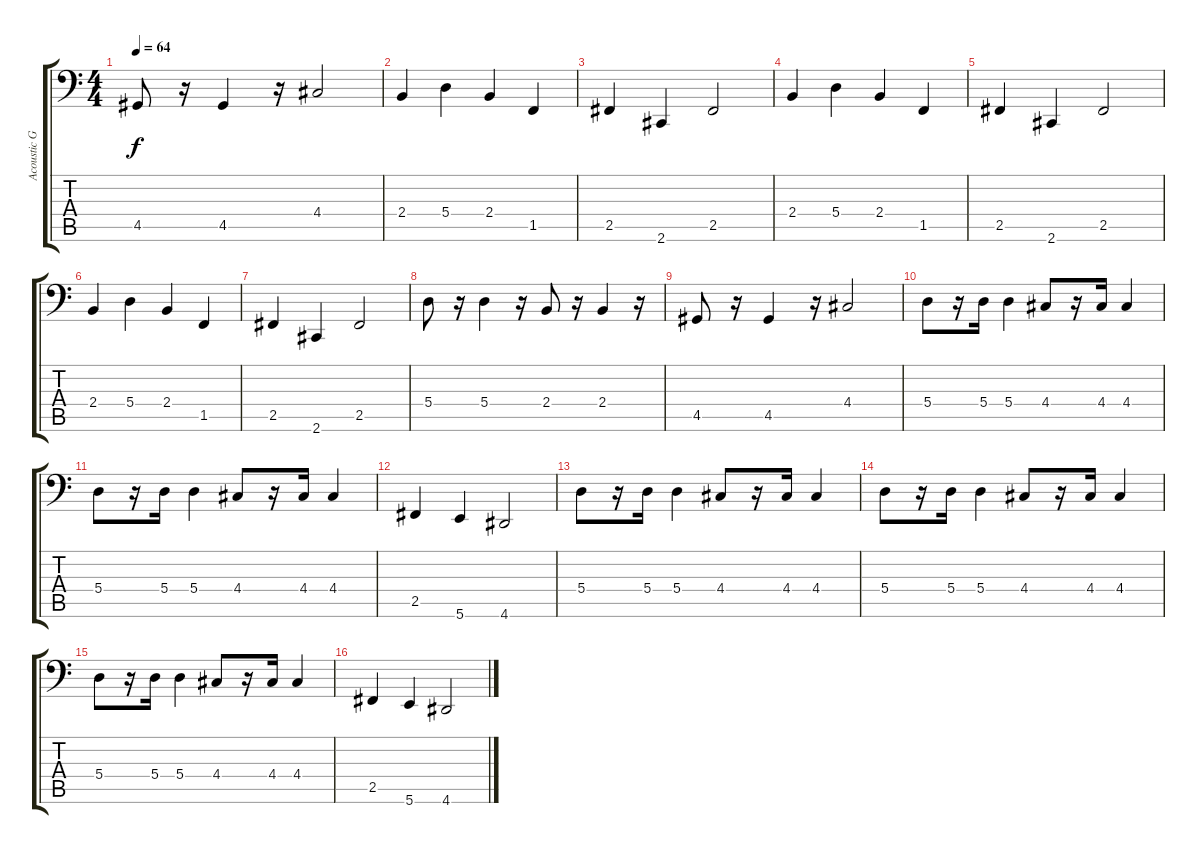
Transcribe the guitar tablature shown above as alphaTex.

\track ("Acoustic Guitar (nylon)" "Acoustic G") {instrument acousticguitarnylon}
\staff {score tabs}
\tuning (C3 G2 D2 A1 E1 B0) {hide}
\ts (4 4)
\tempo 64
\clef f4
\ks c
4.5.8{dy f} r.16 4.5.4 r.16 4.4.2 |
2.4.4 5.4.4 2.4.4 1.5.4 |
2.5.4 2.6.4 2.5.2 |
2.4.4 5.4.4 2.4.4 1.5.4 |
2.5.4 2.6.4 2.5.2 |
2.4.4 5.4.4 2.4.4 1.5.4 |
2.5.4 2.6.4 2.5.2 |
5.4.8 r.16 5.4.4 r.16 2.4.8 r.16 2.4.4 r.16 |
4.5.8 r.16 4.5.4 r.16 4.4.2 |
5.4.8 r.16 5.4.16 5.4.4 4.4.8 r.16 4.4.16 4.4.4 |
5.4.8 r.16 5.4.16 5.4.4 4.4.8 r.16 4.4.16 4.4.4 |
2.5.4 5.6.4 4.6.2 |
5.4.8 r.16 5.4.16 5.4.4 4.4.8 r.16 4.4.16 4.4.4 |
5.4.8 r.16 5.4.16 5.4.4 4.4.8 r.16 4.4.16 4.4.4 |
5.4.8 r.16 5.4.16 5.4.4 4.4.8 r.16 4.4.16 4.4.4 |
2.5.4 5.6.4 4.6.2
